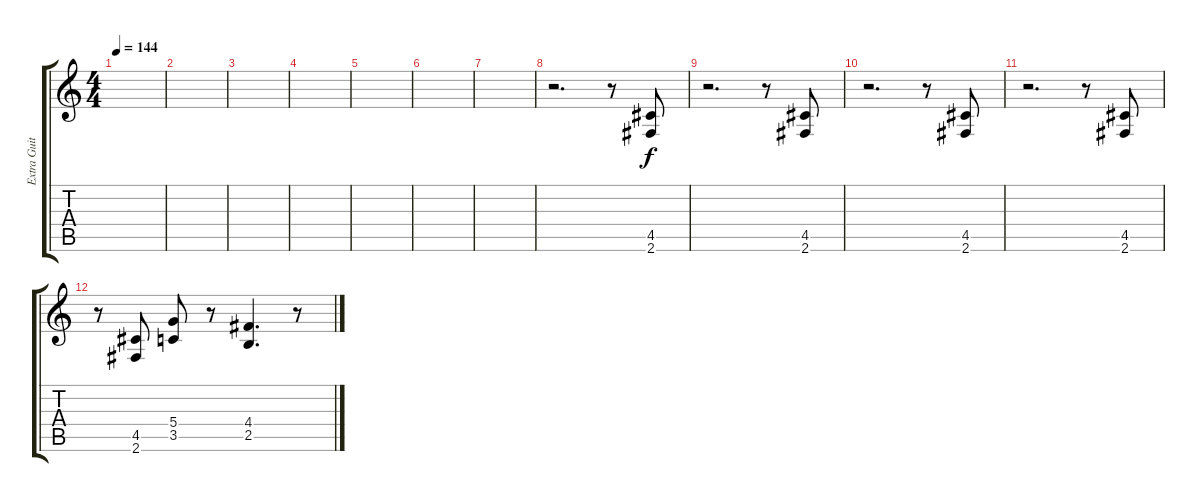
\track ("Extra Guitar #2" "Extra Guit") {instrument distortionguitar}
\staff {score tabs}
\tuning (E4 B3 G3 D3 A2 E2) {hide}
\ts (4 4)
\tempo 144
\clef g2
\ks c
|
|
|
|
|
|
|
r.2{d} r.8 (4.5 2.6).8 |
r.2{d} r.8 (4.5 2.6).8 |
r.2{d} r.8 (4.5 2.6).8 |
r.2{d} r.8 (4.5 2.6).8 |
r.8 (4.5 2.6).8 (5.4 3.5).8 r.8 (4.4 2.5).4{d} r.8
